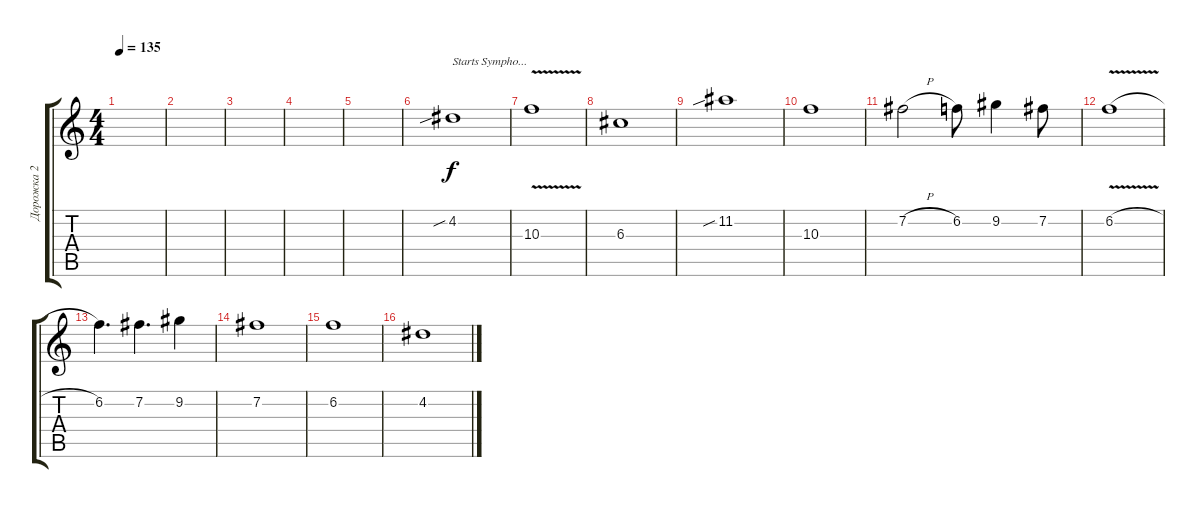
\track ("Дорожка 2" "Дорожка 2") {instrument overdrivenguitar}
\staff {score tabs}
\tuning (E4 B3 G3 D3 A2 E2) {hide}
\ts (4 4)
\tempo 135
\clef g2
\ks c
|
|
|
|
|
4.2{sib}.1{txt "Starts Sympho..." dy f} |
10.3{v}.1 |
6.3.1 |
11.2{sib}.1 |
10.3.1 |
7.2{h}.2 6.2.8 9.2.4 7.2.8 |
6.2{v h}.1 |
6.2.4{d} 7.2.4{d} 9.2.4 |
7.2.1 |
6.2.1 |
4.2.1
